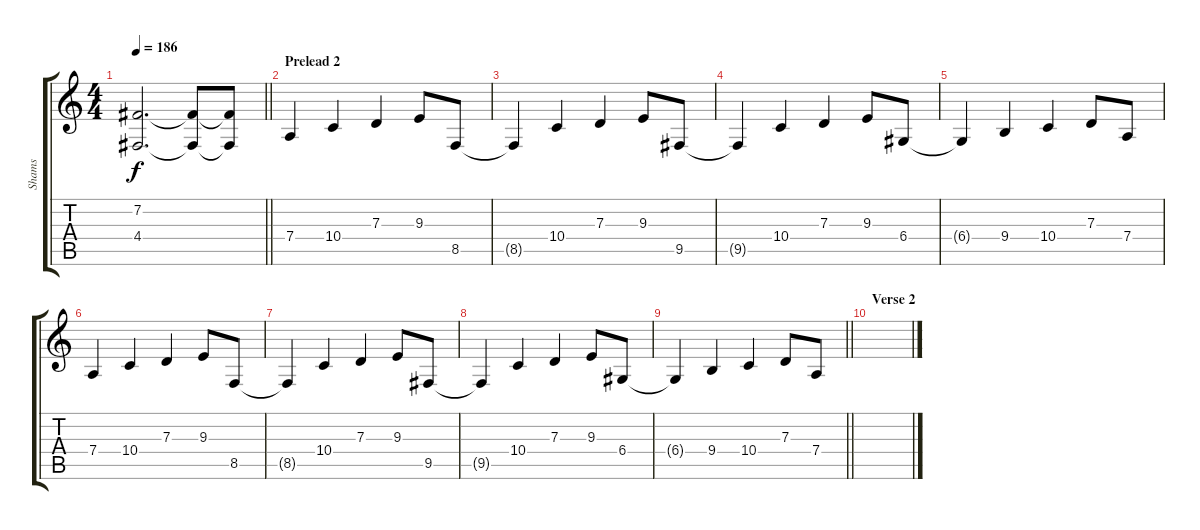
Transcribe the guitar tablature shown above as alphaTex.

\track ("Shams" "Shams") {instrument choiraahs}
\staff {score tabs}
\tuning (E4 B3 G3 D3 A2 E2) {hide}
\ts (4 4)
\tempo 186
\clef g2
\barLineRight lightlight
\ks c
(7.2{t} 4.4{t}).2{d dy f} (7.2{t} 4.4{t}).8 (7.2{t} 4.4{t}).8 |
\section ("" "Prelead 2")
7.4.4 10.4.4 7.3.4 9.3.8 8.5.8 |
8.5{t}.4 10.4.4 7.3.4 9.3.8 9.5.8 |
9.5{t}.4 10.4.4 7.3.4 9.3.8 6.4.8 |
6.4{t}.4 9.4.4 10.4.4 7.3.8 7.4.8 |
7.4.4 10.4.4 7.3.4 9.3.8 8.5.8 |
8.5{t}.4 10.4.4 7.3.4 9.3.8 9.5.8 |
9.5{t}.4 10.4.4 7.3.4 9.3.8 6.4.8 |
\barLineRight lightlight
6.4{t}.4 9.4.4 10.4.4 7.3.8 7.4.8 |
\section ("" "Verse 2")
